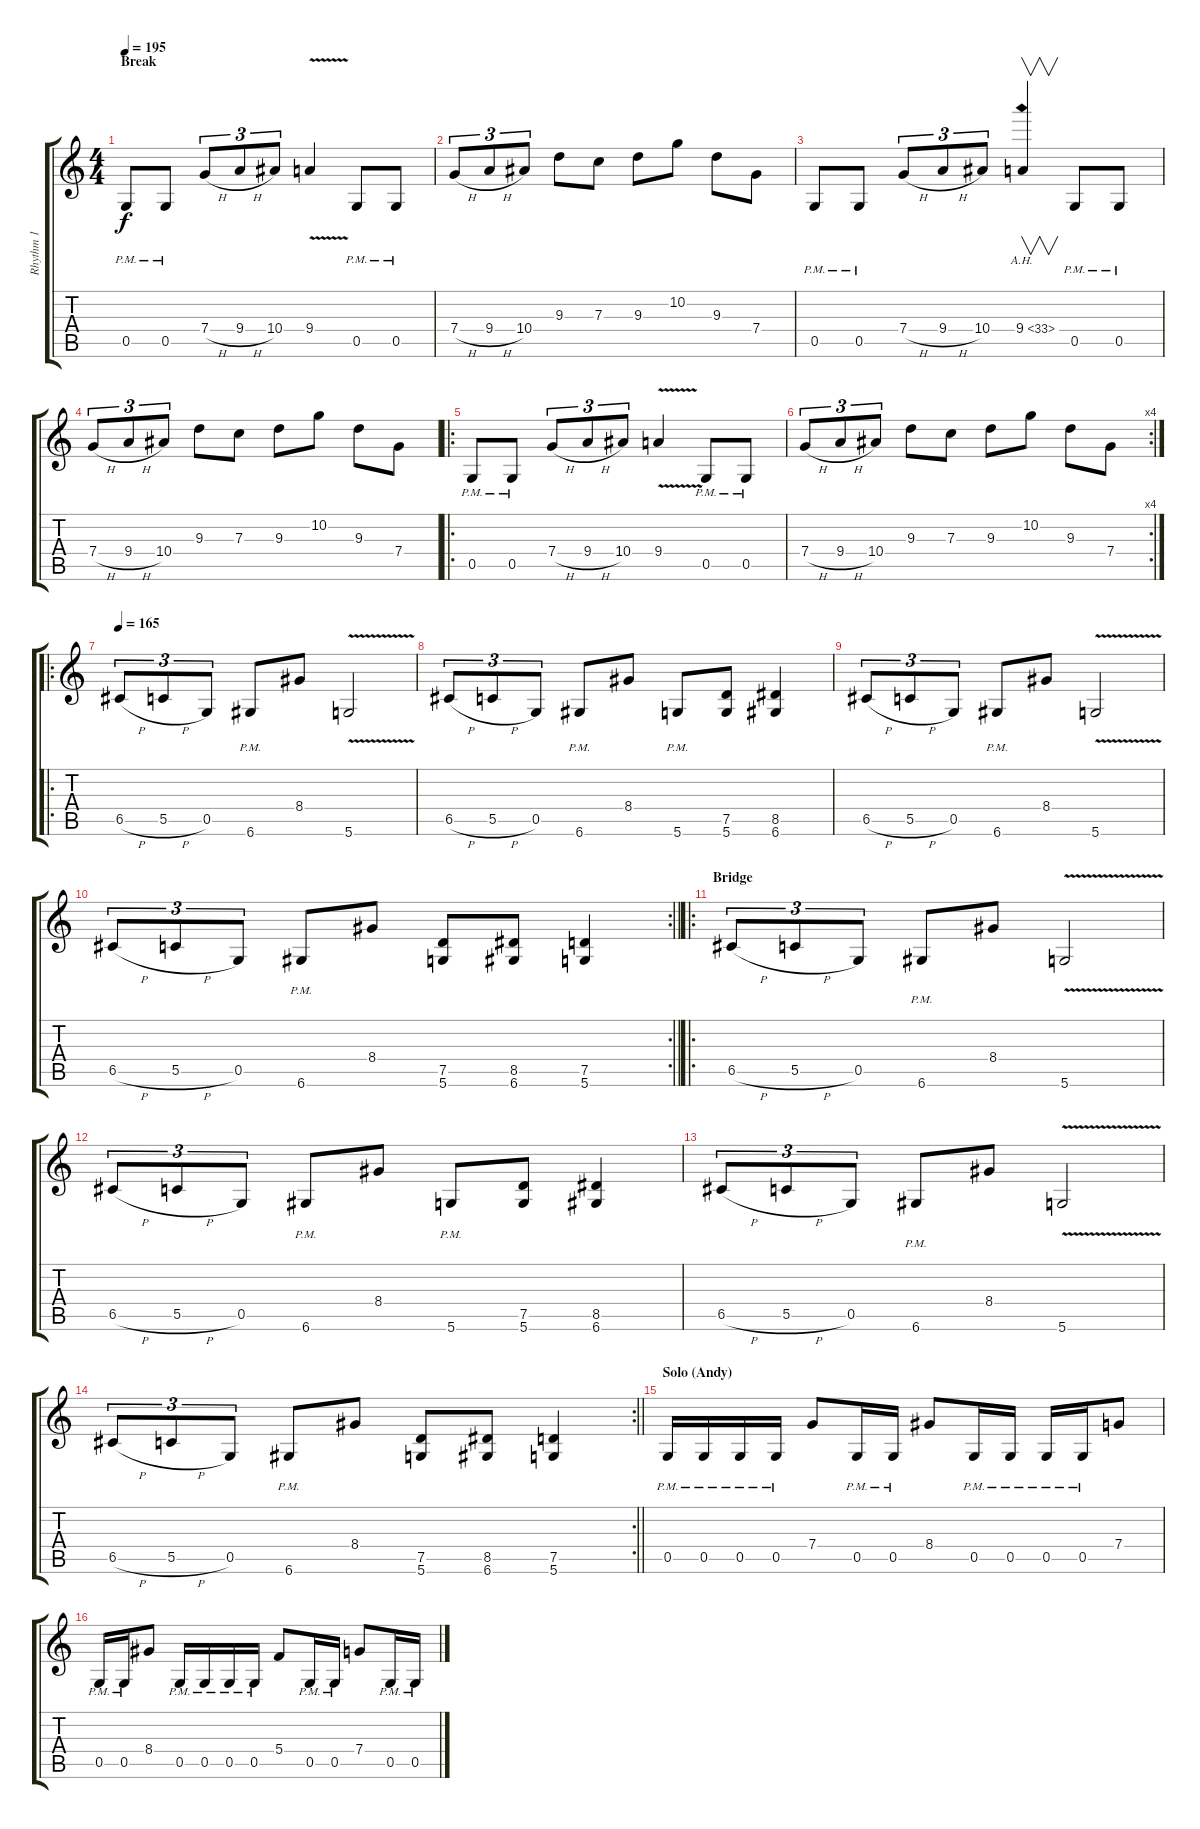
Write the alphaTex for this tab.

\track ("Rhythm 1" "Rhythm 1") {instrument distortionguitar}
\staff {score tabs}
\tuning (D4 A3 F3 C3 G2 D2) {hide}
\ts (4 4)
\section ("" "Break")
\tempo 195
\clef g2
\ks c
0.5{pm}.8{dy f} 0.5{pm}.8 7.4{h}.8{tu (3 2)} 9.4{h}.8{tu (3 2)} 10.4.8{tu (3 2)} 9.4{v}.4 0.5{pm}.8 0.5{pm}.8 |
7.4{h}.8{tu (3 2)} 9.4{h}.8{tu (3 2)} 10.4.8{tu (3 2)} 9.3.8 7.3.8 9.3.8 10.2.8 9.3.8 7.4.8 |
0.5{pm}.8 0.5{pm}.8 7.4{h}.8{tu (3 2)} 9.4{h}.8{tu (3 2)} 10.4.8{tu (3 2)} 9.4{ah 24}.4{v} 0.5{pm}.8 0.5{pm}.8 |
7.4{h}.8{tu (3 2)} 9.4{h}.8{tu (3 2)} 10.4.8{tu (3 2)} 9.3.8 7.3.8 9.3.8 10.2.8 9.3.8 7.4.8 |
\ro
0.5{pm}.8 0.5{pm}.8 7.4{h}.8{tu (3 2)} 9.4{h}.8{tu (3 2)} 10.4.8{tu (3 2)} 9.4{v}.4 0.5{pm}.8 0.5{pm}.8 |
\rc 4
7.4{h}.8{tu (3 2)} 9.4{h}.8{tu (3 2)} 10.4.8{tu (3 2)} 9.3.8 7.3.8 9.3.8 10.2.8 9.3.8 7.4.8 |
\ro
\tempo 165
6.5{h}.8{tu (3 2)} 5.5{h}.8{tu (3 2)} 0.5.8{tu (3 2)} 6.6{pm}.8 8.4.8 5.6{v}.2 |
6.5{h}.8{tu (3 2)} 5.5{h}.8{tu (3 2)} 0.5.8{tu (3 2)} 6.6{pm}.8 8.4.8 5.6{pm}.8 (7.5 5.6).8 (8.5 6.6).4 |
6.5{h}.8{tu (3 2)} 5.5{h}.8{tu (3 2)} 0.5.8{tu (3 2)} 6.6{pm}.8 8.4.8 5.6{v}.2 |
\rc 2
\barLineRight lightlight
6.5{h}.8{tu (3 2)} 5.5{h}.8{tu (3 2)} 0.5.8{tu (3 2)} 6.6{pm}.8 8.4.8 (7.5 5.6).8 (8.5 6.6).8 (7.5 5.6).4 |
\ro
\section ("" "Bridge")
6.5{h}.8{tu (3 2)} 5.5{h}.8{tu (3 2)} 0.5.8{tu (3 2)} 6.6{pm}.8 8.4.8 5.6{v}.2 |
6.5{h}.8{tu (3 2)} 5.5{h}.8{tu (3 2)} 0.5.8{tu (3 2)} 6.6{pm}.8 8.4.8 5.6{pm}.8 (7.5 5.6).8 (8.5 6.6).4 |
6.5{h}.8{tu (3 2)} 5.5{h}.8{tu (3 2)} 0.5.8{tu (3 2)} 6.6{pm}.8 8.4.8 5.6{v}.2 |
\rc 2
\barLineRight lightlight
6.5{h}.8{tu (3 2)} 5.5{h}.8{tu (3 2)} 0.5.8{tu (3 2)} 6.6{pm}.8 8.4.8 (7.5 5.6).8 (8.5 6.6).8 (7.5 5.6).4 |
\section ("" "Solo (Andy)")
0.5{pm}.16 0.5{pm}.16 0.5{pm}.16 0.5{pm}.16 7.4.8 0.5{pm}.16 0.5{pm}.16 8.4.8 0.5{pm}.16 0.5{pm}.16 0.5{pm}.16 0.5{pm}.16 7.4.8 |
0.5{pm}.16 0.5{pm}.16 8.4.8 0.5{pm}.16 0.5{pm}.16 0.5{pm}.16 0.5{pm}.16 5.4.8 0.5{pm}.16 0.5{pm}.16 7.4.8 0.5{pm}.16 0.5{pm}.16
